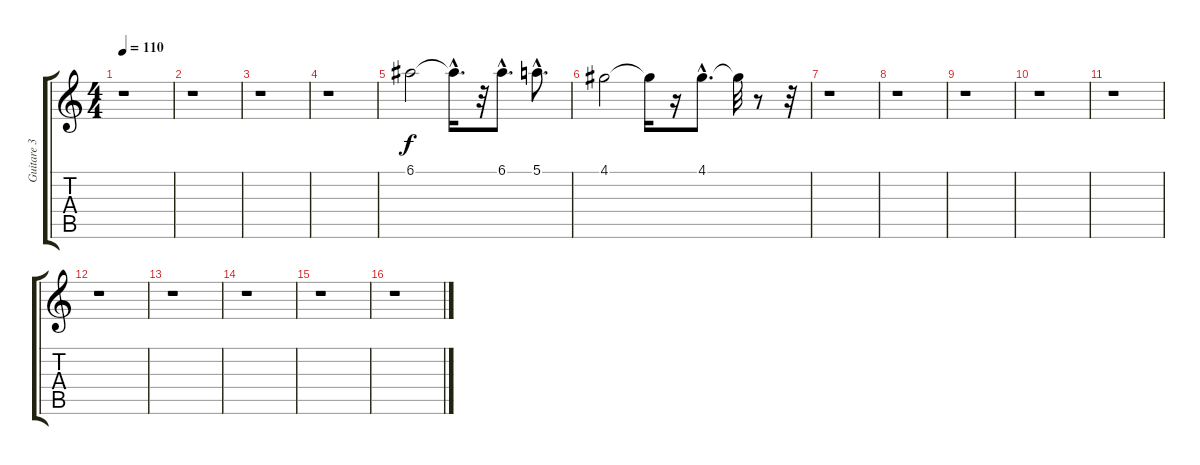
\track ("Guitare 3" "Guitare 3") {instrument electricguitarclean}
\staff {score tabs}
\tuning (E4 B3 G3 D3 A2 E2) {hide}
\ts (4 4)
\tempo 110
\clef g2
\ks c
r.1{dy f} |
r.1 |
r.1 |
r.1 |
6.1.2 6.1{hac t}.16{d} r.32 6.1{hac}.8{d} 5.1{hac}.8{d} |
4.1.2 4.1{t}.16 r.16 4.1{hac}.8{d} 4.1{t}.32 r.8 r.32 |
r.1 |
r.1 |
r.1 |
r.1 |
r.1 |
r.1 |
r.1 |
r.1 |
r.1 |
r.1
